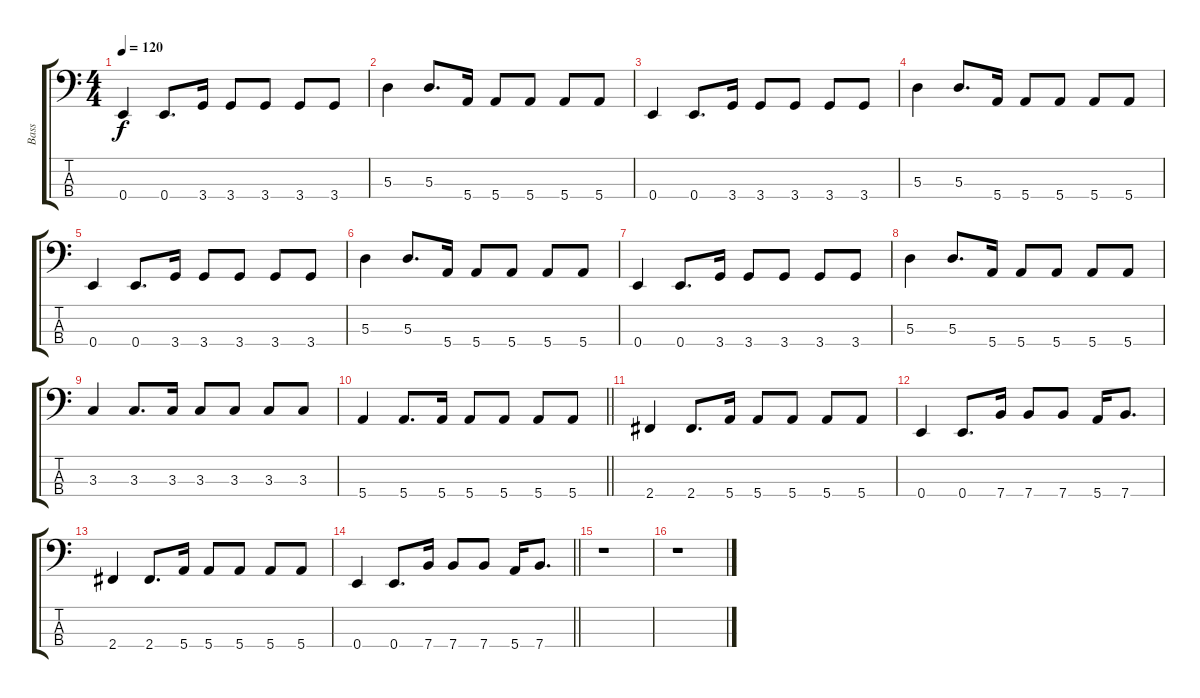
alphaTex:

\track ("Bass" "Bass") {instrument electricbasspick}
\staff {score tabs}
\tuning (G2 D2 A1 E1) {hide}
\ts (4 4)
\tempo 120
\clef f4
\ks c
0.4.4{dy f} 0.4.8{d} 3.4.16 3.4.8 3.4.8 3.4.8 3.4.8 |
5.3.4 5.3.8{d} 5.4.16 5.4.8 5.4.8 5.4.8 5.4.8 |
0.4.4 0.4.8{d} 3.4.16 3.4.8 3.4.8 3.4.8 3.4.8 |
5.3.4 5.3.8{d} 5.4.16 5.4.8 5.4.8 5.4.8 5.4.8 |
0.4.4 0.4.8{d} 3.4.16 3.4.8 3.4.8 3.4.8 3.4.8 |
5.3.4 5.3.8{d} 5.4.16 5.4.8 5.4.8 5.4.8 5.4.8 |
0.4.4 0.4.8{d} 3.4.16 3.4.8 3.4.8 3.4.8 3.4.8 |
5.3.4 5.3.8{d} 5.4.16 5.4.8 5.4.8 5.4.8 5.4.8 |
3.3.4 3.3.8{d} 3.3.16 3.3.8 3.3.8 3.3.8 3.3.8 |
\barLineRight lightlight
5.4.4 5.4.8{d} 5.4.16 5.4.8 5.4.8 5.4.8 5.4.8 |
2.4.4 2.4.8{d} 5.4.16 5.4.8 5.4.8 5.4.8 5.4.8 |
0.4.4 0.4.8{d} 7.4.16 7.4.8 7.4.8 5.4.16 7.4.8{d} |
2.4.4 2.4.8{d} 5.4.16 5.4.8 5.4.8 5.4.8 5.4.8 |
\barLineRight lightlight
0.4.4 0.4.8{d} 7.4.16 7.4.8 7.4.8 5.4.16 7.4.8{d} |
r.1 |
r.1
